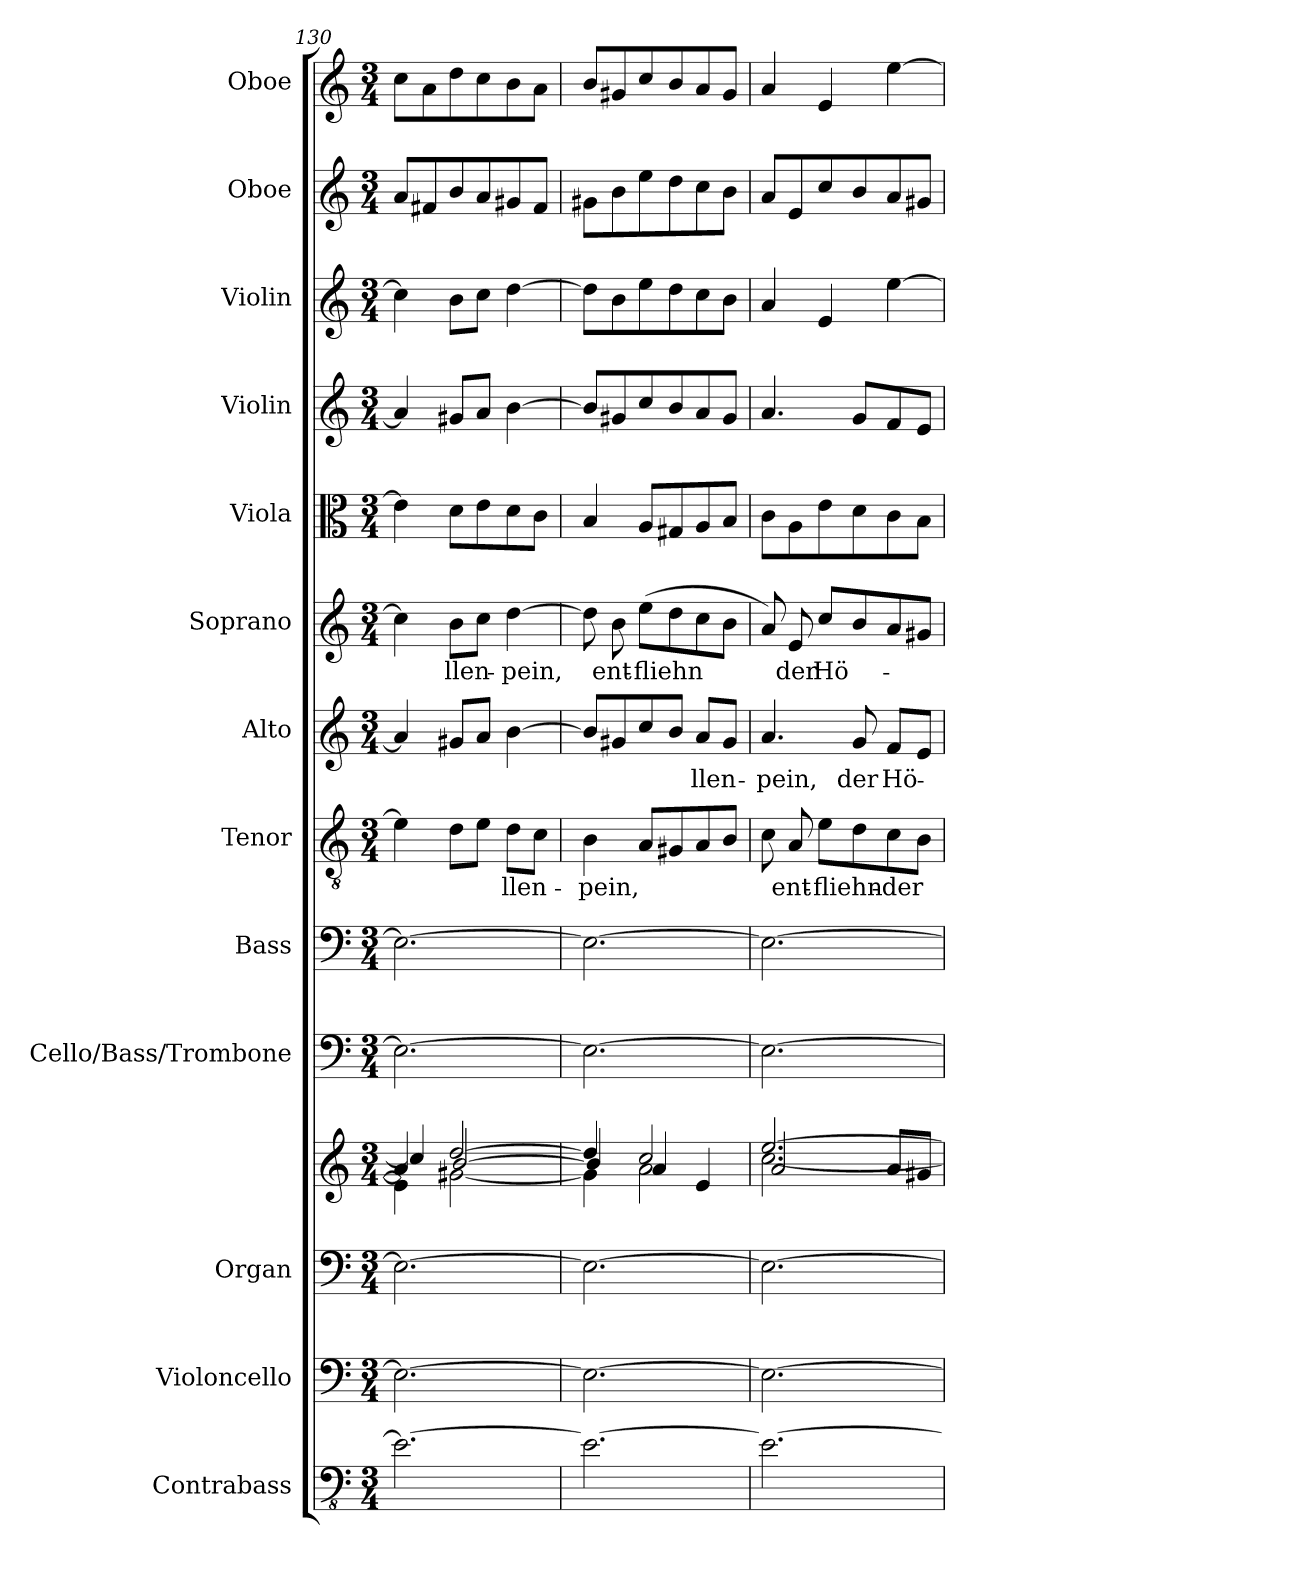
**kern	**kern	**kern	**kern	**kern	**kern	**kern	**text	**kern	**text	**kern	**text	**kern	**kern	**kern	**kern	**kern
*part13	*part12	*part11	*part11	*part10	*part9	*part8	*part8	*part7	*part7	*part6	*part6	*part5	*part4	*part3	*part2	*part1
*staff14	*staff13	*staff12	*staff11	*staff10	*staff9	*staff8	*staff8	*staff7	*staff7	*staff6	*staff6	*staff5	*staff4	*staff3	*staff2	*staff1
*I"Contrabass	*I"Violoncello	*I"Organ	*	*I"Cello/Bass/Trombone	*I"Bass	*I"Tenor	*	*I"Alto	*	*I"Soprano	*	*I"Viola	*I"Violin	*I"Violin	*I"Oboe	*I"Oboe
*I'Cb.	*I'Vc.	*I'Org.	*	*I'C/B/T	*I'B.	*I'T.	*	*I'A.	*	*I'S.	*	*I'Vla.	*I'Vln.	*I'Vln.	*I'Ob.	*I'Ob.
*clefFv4	*clefF4	*clefF4	*clefG2	*clefF4	*clefF4	*clefGv2	*	*clefG2	*	*clefG2	*	*clefC3	*clefG2	*clefG2	*clefG2	*clefG2
*ITrd7c12	*	*	*	*	*	*	*	*	*	*	*	*	*	*	*	*
*k[]	*k[]	*k[]	*k[]	*k[]	*k[]	*k[]	*	*k[]	*	*k[]	*	*k[]	*k[]	*k[]	*k[]	*k[]
*M3/4	*M3/4	*M3/4	*M3/4	*M3/4	*M3/4	*M3/4	*	*M3/4	*	*M3/4	*	*M3/4	*M3/4	*M3/4	*M3/4	*M3/4
=130	=130	=130	=130	=130	=130	=130	=130	=130	=130	=130	=130	=130	=130	=130	=130	=130
*	*	*	*^	*	*	*	*	*	*	*	*	*	*	*	*	*
*	*	*	*	*^	*	*	*	*	*	*	*	*	*	*	*	*	*
2.EE\_	2.E\_	2.E\_	4a/]	4e\]	4cc/]	2.E\_	2.E\_	4e\]	.	4a/]	.	4cc\]	.	4e\]	4a/]	4cc\]	8a/L	8cc\L
.	.	.	.	.	.	.	.	.	.	.	.	.	.	.	.	.	8f#X/	8a\
.	.	.	[2dd/	[2g#X\	[2b/	.	.	8d\L	.	8g#X/L	.	8b\L	llen-	8d\L	8g#X/L	8b\L	8b/	8dd\
.	.	.	.	.	.	.	.	8e\J	.	8a/J	.	8cc\J	.	8e\	8a/J	8cc\J	8a/	8cc\
.	.	.	.	.	.	.	.	8d\L	llen-	[4b\	.	[4dd\	-pein,	8d\	[4b\	[4dd\	8g#X/	8b\
.	.	.	.	.	.	.	.	8c\J	.	.	.	.	.	8c\J	.	.	8f#/J	8a\J
=131	=131	=131	=131	=131	=131	=131	=131	=131	=131	=131	=131	=131	=131	=131	=131	=131	=131	=131
2.EE\_	2.E\_	2.E\_	4dd/]	4g#\]	4b/]	2.E\_	2.E\_	4B\	-pein,	8b/L]	.	8dd\]	.	4B/	8b/L]	8dd\L]	8g#X\L	8b/L
.	.	.	.	.	.	.	.	.	.	8g#X/	.	8b\	ent-	.	8g#X/	8b\	8b\	8g#X/
.	.	.	2cc/	2a\	4a/	.	.	8A/L	.	8cc/	.	(8ee\L	-fliehn	8A/L	8cc/	8ee\	8ee\	8cc/
.	.	.	.	.	.	.	.	8G#X/	.	8b/J	.	8dd\	.	8G#X/	8b/	8dd\	8dd\	8b/
.	.	.	.	.	4e/	.	.	8A/	.	8a/L	llen-	8cc\	.	8A/	8a/	8cc\	8cc\	8a/
.	.	.	.	.	.	.	.	8B/J	.	8g#/J	.	8b\J	.	8B/J	8g#/J	8b\J	8b\J	8g#/J
!!LO:PB:g=z
=132	=132	=132	=132	=132	=132	=132	=132	=132	=132	=132	=132	=132	=132	=132	=132	=132	=132	=132
*	*	*	*	*	*	*	*	*	*	*	*	*	*	*	*	*	*	*MM75
2.EE\_	2.E\_	2.E\_	[2.ee/	[2.cc\	2a/	2.E\_	2.E\_	8c\	.	4.a/	-pein,	8a/)	.	8c\L	4.a/	4a/	8a/L	4a/
.	.	.	.	.	.	.	.	8A/	ent-	.	.	8e/	der	8A\	.	.	8e/	.
.	.	.	.	.	.	.	.	8e\L	-fliehn-	.	.	8cc/L	Hö-	8e\	.	4e/	8cc/	4e/
.	.	.	.	.	.	.	.	8d\	.	8g/	der	8b/	.	8d\	8g/L	.	8b/	.
*	*	*	*	*	*	*	*	*	*	*	*	*	*	*	*	*	*	*MM70
.	.	.	.	.	8a/L	.	.	8c\	-der	8f/L	Hö-	8a/	.	8c\	8f/	[4ee\	8a/	[4ee\
.	.	.	.	.	8g#X/J	.	.	8B\J	.	8e/J	.	8g#X/J	.	8B\J	8e/J	.	8g#X/J	.
*	*	*	*v	*v	*v	*	*	*	*	*	*	*	*	*	*	*	*	*
=	=	=	=	=	=	=	=	=	=	=	=	=	=	=	=	=
*-	*-	*-	*-	*-	*-	*-	*-	*-	*-	*-	*-	*-	*-	*-	*-	*-
